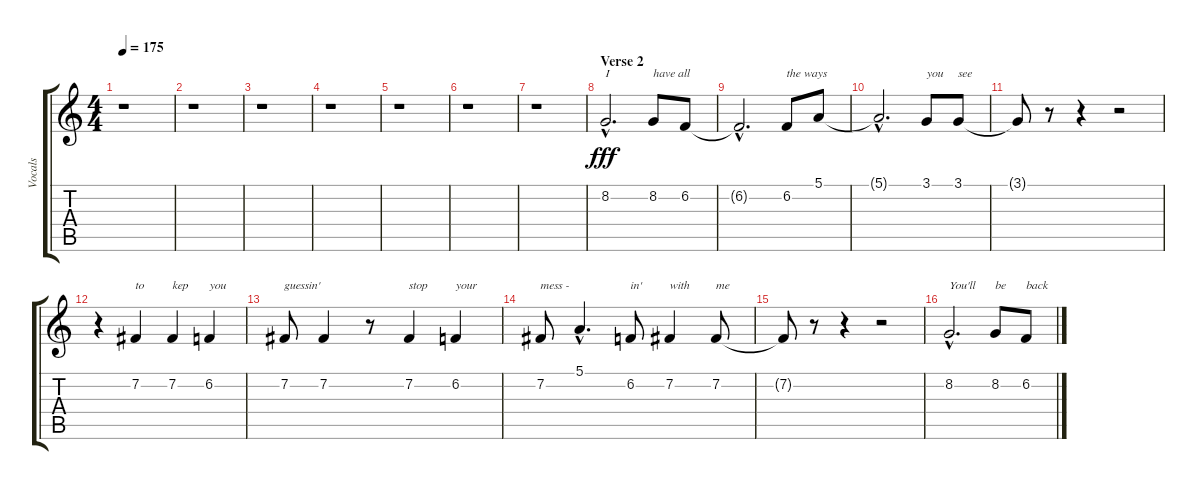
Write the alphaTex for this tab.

\track ("Vocals" "Vocals") {instrument altosax}
\staff {score tabs}
\tuning (E4 B3 G3 D3 A2 E2) {hide}
\ts (4 4)
\tempo 175
\clef g2
\ks c
r.1{dy fff} |
r.1 |
r.1 |
r.1 |
r.1 |
r.1 |
r.1 |
\section ("" "Verse 2")
8.2{hac}.2{d txt "I"} 8.2.8{txt "have all"} 6.2.8 |
6.2{hac t}.2{d} 6.2.8{txt "the ways"} 5.1.8 |
5.1{hac t}.2{d} 3.1.8{txt "you"} 3.1.8{txt "see"} |
3.1{t}.8 r.8 r.4 r.2 |
r.4 7.2.4{txt "to"} 7.2.4{txt "kep"} 6.2.4{txt "you"} |
7.2.8{txt "guessin'"} 7.2.4 r.8 7.2.4{txt "stop"} 6.2.4{txt "your"} |
7.2.8{txt "mess -"} 5.1{hac}.4{d} 6.2.8{txt "in'"} 7.2.4{txt "with"} 7.2.8{txt "me"} |
7.2{t}.8 r.8 r.4 r.2 |
8.2{hac}.2{d txt "You'll"} 8.2.8{txt "be"} 6.2.8{txt "back"}
